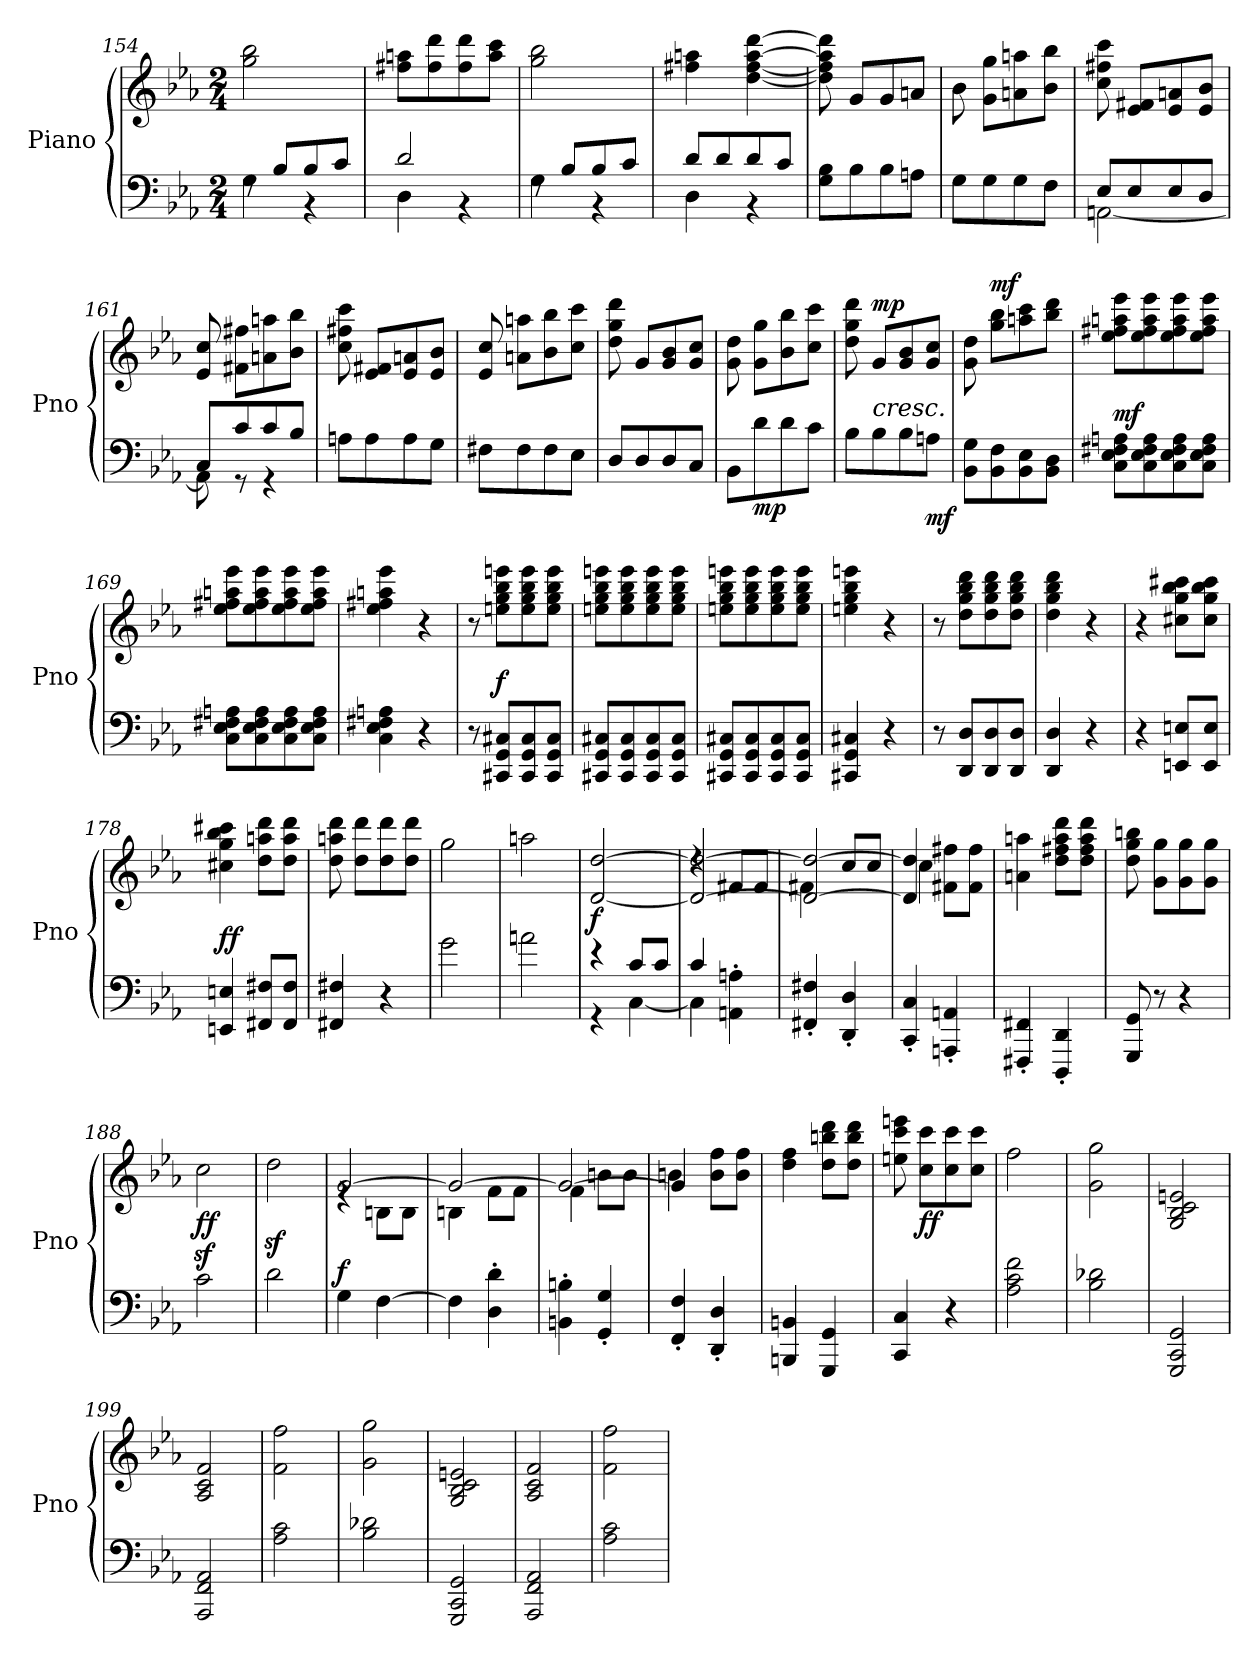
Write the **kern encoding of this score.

**kern	**kern	**dynam
*part1	*part1	*part1
*staff2	*staff1	*staff1/2
*I"Piano	*	*
*I'Pno	*	*
*clefF4	*clefG2	*
*k[b-e-a-]	*k[b-e-a-]	*
*M2/4	*M2/4	*
=154	=154	=154
*^	*	*
8rF	4G\	2gg\ 2bb-\	.
8B-/L	.	.	.
8B-/	4r	.	.
8c/J	.	.	.
=155	=155	=155	=155
2d/	4D\	8ff#X\ 8aan\L	.
.	.	8ff#\ 8ddd\	.
.	4r	8ff#\ 8ddd\	.
.	.	8aa\ 8ccc\J	.
=156	=156	=156	=156
8rF	4G\	2gg\ 2bb-\	.
8B-/L	.	.	.
8B-/	4r	.	.
8c/J	.	.	.
=157	=157	=157	=157
8d/L	4D\	4ff#X\ 4aan\	.
8d/	.	.	.
8d/	4r	[4dd\ [4ff#\ [4aa\ [4ddd\	.
8c/J	.	.	.
*v	*v	*	*
=158	=158	=158
8G\ 8B-\L	8dd\] 8ff#\] 8aa\] 8ddd\]	.
8B-\	8g/L	.
8B-\	8g/	.
8An\J	8an/J	.
=159	=159	=159
8G\L	8b-\	.
8G\	8g\ 8gg\L	.
8G\	8an\ 8aan\	.
8F\J	8b-\ 8bb-\J	.
=160	=160	=160
*^	*	*
8E-/L	[2AAn\	8cc\ 8ff#X\ 8ccc\	.
8E-/	.	8e-/ 8f#X/L	.
8E-/	.	8e-/ 8an/	.
8D/J	.	8e-/ 8b-/J	.
!!LO:LB:g=z
=161	=161	=161	=161
8C/L	8AA\]	8e-/ 8cc/	.
8c/	8r	8f#X\ 8ff#X\L	.
8c/	4r	8an\ 8aan\	.
8B-/J	.	8b-\ 8bb-\J	.
*v	*v	*	*
=162	=162	=162
8An\L	8cc\ 8ff#X\ 8ccc\	.
8A\	8e-/ 8f#X/L	.
8A\	8e-/ 8an/	.
8G\J	8e-/ 8b-/J	.
=163	=163	=163
8F#X\L	8e-/ 8cc/	.
8F#\	8an\ 8aan\L	.
8F#\	8b-\ 8bb-\	.
8E-\J	8cc\ 8ccc\J	.
=164	=164	=164
8D/L	8dd\ 8gg\ 8ddd\	.
8D/	8g/L	.
8D/	8g/ 8b-/	.
8C/J	8g/ 8cc/J	.
=165	=165	=165
8BB-\L	8g\ 8dd\	.
!	!	!LO:DY:b=2
8d\	8g\ 8gg\L	mp
8d\	8b-\ 8bb-\	.
8c\J	8cc\ 8ccc\J	.
!!LO:PB:g=z
=166	=166	=166
8B-\L	8dd\ 8gg\ 8ddd\	.
!LO:TX:a:i:t=cresc.	!	!
!	!	!LO:DY:a
8B-\	8g/L	mp
8B-\	8g/ 8b-/	.
!	!	!LO:DY:b=2
8An\J	8g/ 8cc/J	mf
=167	=167	=167
8BB-\ 8G\L	8g\ 8dd\	.
!	!	!LO:DY:a
8BB-\ 8F\	8gg\ 8bb-\L	mf
8BB-\ 8E-\	8aan\ 8ccc\	.
8BB-\ 8D\J	8bb-\ 8ddd\J	.
=168	=168	=168
!	!	!LO:DY:a=2
8C\ 8E-\ 8F#X\ 8An\L	8ee-\ 8ff#X\ 8aan\ 8eee-\L	mf
8C\ 8E-\ 8F#\ 8A\	8ee-\ 8ff#\ 8aa\ 8eee-\	.
8C\ 8E-\ 8F#\ 8A\	8ee-\ 8ff#\ 8aa\ 8eee-\	.
8C\ 8E-\ 8F#\ 8A\J	8ee-\ 8ff#\ 8aa\ 8eee-\J	.
=169	=169	=169
8C\ 8E-\ 8F#X\ 8An\L	8ee-\ 8ff#X\ 8aan\ 8eee-\L	.
8C\ 8E-\ 8F#\ 8A\	8ee-\ 8ff#\ 8aa\ 8eee-\	.
8C\ 8E-\ 8F#\ 8A\	8ee-\ 8ff#\ 8aa\ 8eee-\	.
8C\ 8E-\ 8F#\ 8A\J	8ee-\ 8ff#\ 8aa\ 8eee-\J	.
=170	=170	=170
4C\ 4E-\ 4F#X\ 4An\	4ee-\ 4ff#X\ 4aan\ 4eee-\	.
4r	4r	.
!!LO:LB:g=z
=171	=171	=171
8r	8r	.
!	!	!LO:DY:a=2
8CC#X/ 8GG/ 8C#X/L	8een\ 8gg\ 8bb-\ 8eeen\L	f
8CC#/ 8GG/ 8C#/	8ee\ 8gg\ 8bb-\ 8eee\	.
8CC#/ 8GG/ 8C#/J	8ee\ 8gg\ 8bb-\ 8eee\J	.
=172	=172	=172
8CC#X/ 8GG/ 8C#X/L	8een\ 8gg\ 8bb-\ 8eeen\L	.
8CC#/ 8GG/ 8C#/	8ee\ 8gg\ 8bb-\ 8eee\	.
8CC#/ 8GG/ 8C#/	8ee\ 8gg\ 8bb-\ 8eee\	.
8CC#/ 8GG/ 8C#/J	8ee\ 8gg\ 8bb-\ 8eee\J	.
=173	=173	=173
8CC#X/ 8GG/ 8C#X/L	8een\ 8gg\ 8bb-\ 8eeen\L	.
8CC#/ 8GG/ 8C#/	8ee\ 8gg\ 8bb-\ 8eee\	.
8CC#/ 8GG/ 8C#/	8ee\ 8gg\ 8bb-\ 8eee\	.
8CC#/ 8GG/ 8C#/J	8ee\ 8gg\ 8bb-\ 8eee\J	.
=174	=174	=174
4CC#X/ 4GG/ 4C#X/	4een\ 4gg\ 4bb-\ 4eeen\	.
4r	4r	.
!!LO:LB:g=z
=175	=175	=175
8r	8r	.
8DD/ 8D/L	8dd\ 8gg\ 8bb-\ 8ddd\L	.
8DD/ 8D/	8dd\ 8gg\ 8bb-\ 8ddd\	.
8DD/ 8D/J	8dd\ 8gg\ 8bb-\ 8ddd\J	.
=176	=176	=176
4DD/ 4D/	4dd\ 4gg\ 4bb-\ 4ddd\	.
4r	4r	.
=177	=177	=177
4r	4r	.
8EEn/ 8En/L	8cc#X\ 8gg\ 8bb-\ 8ccc#X\L	.
8EE/ 8E/J	8cc#\ 8gg\ 8bb-\ 8ccc#\J	.
=178	=178	=178
!	!	!LO:DY:a=2
4EEn/ 4En/	4cc#X\ 4gg\ 4bb-\ 4ccc#X\	ff
8FF#X/ 8F#X/L	8dd\ 8aan\ 8ddd\L	.
8FF#/ 8F#/J	8dd\ 8aa\ 8ddd\J	.
=179	=179	=179
4FF#X/ 4F#X/	8dd\ 8aan\ 8ddd\	.
.	8dd\ 8ddd\L	.
4r	8dd\ 8ddd\	.
.	8dd\ 8ddd\J	.
!!LO:LB:g=z
=180	=180	=180
2g\	2gg\	.
=181	=181	=181
2an\	2aan\	.
=182	=182	=182
*^	*	*
!	!	!	!LO:DY:a=2
4r	4r	[2d/ [2dd/	f
8c/L	[4C\	.	.
8c/J	.	.	.
=183	=183	=183	=183
*	*	*^	*
4c/	4C\]	2d/_ 2dd/_	4rdd	.
4AAn\' 4An\'	4ryy	.	8f#X/L	.
.	.	.	8f#/J	.
*v	*v	*	*	*
=184	=184	=184	=184
4FF#X/' 4F#X/'	2d/_ 2dd/_	4f#X\	.
4DD/' 4D/'	.	8cc/L	.
.	.	8cc/J	.
=185	=185	=185	=185
4CC/' 4C/'	4d/] 4dd/]	4cc\	.
4AAAn/' 4AAn/'	8f#X\ 8ff#X\L	4ryy	.
.	8f#\ 8ff#\J	.	.
*	*v	*v	*
=186	=186	=186
4FFF#X/' 4FF#X/'	4an\ 4aan\	.
4DDD/' 4DD/'	8dd\ 8ff#X\ 8aa\ 8ddd\L	.
.	8dd\ 8ff#\ 8aa\ 8ddd\J	.
=187	=187	=187
8GGG/ 8GG/	8dd\ 8gg\ 8bbn\	.
8r	8g\ 8gg\L	.
4r	8g\ 8gg\	.
.	8g\ 8gg\J	.
=188	=188	=188
!	!	!LO:DY:b
2c\	2ccz<\	ff
!!LO:LB:g=z
=189	=189	=189
2d\	2ddz<\	.
=190	=190	=190
*	*^	*
!	!	!	!LO:DY:a=2
4G\	[2g/	4re	f
[4F\	.	8Bn\L	.
.	.	8B\J	.
=191	=191	=191	=191
4F\]	2g/_	4Bn\	.
4D\' 4d\'	.	8f\L	.
.	.	8f\J	.
=192	=192	=192	=192
4BBn\' 4Bn\'	2g/_	4f\	.
4GG/' 4G/'	.	8bn\L	.
.	.	8b\J	.
=193	=193	=193	=193
4FF/' 4F/'	4g/]	4bn\	.
4DD/' 4D/'	8b\ 8ff\L	4ryy	.
.	8b\ 8ff\J	.	.
*	*v	*v	*
=194	=194	=194
4BBBn/ 4BBn/	4dd\ 4ff\	.
4GGG/ 4GG/	8dd\ 8bbn\ 8ddd\L	.
.	8dd\ 8bb\ 8ddd\J	.
=195	=195	=195
4CC/ 4C/	8een\ 8ccc\ 8eeen\	.
!	!	!LO:DY:b
.	8cc\ 8ccc\L	ff
4r	8cc\ 8ccc\	.
.	8cc\ 8ccc\J	.
=196	=196	=196
2A-\ 2c\ 2f\	2ff\	.
=197	=197	=197
2B-\ 2d-X\	2g\ 2gg\	.
!!LO:PB:g=z
=198	=198	=198
2GGG/ 2CC/ 2GG/	2G/ 2B-/ 2c/ 2en/	.
=199	=199	=199
2AAA-/ 2FF/ 2AA-/	2A-/ 2c/ 2f/	.
=200	=200	=200
2A-\ 2c\	2f\ 2ff\	.
=201	=201	=201
2B-\ 2d-X\	2g\ 2gg\	.
=202	=202	=202
2GGG/ 2CC/ 2GG/	2G/ 2B-/ 2c/ 2en/	.
=203	=203	=203
2AAA-/ 2FF/ 2AA-/	2A-/ 2c/ 2f/	.
=204	=204	=204
2A-\ 2c\	2f\ 2ff\	.
=	=	=
*-	*-	*-
